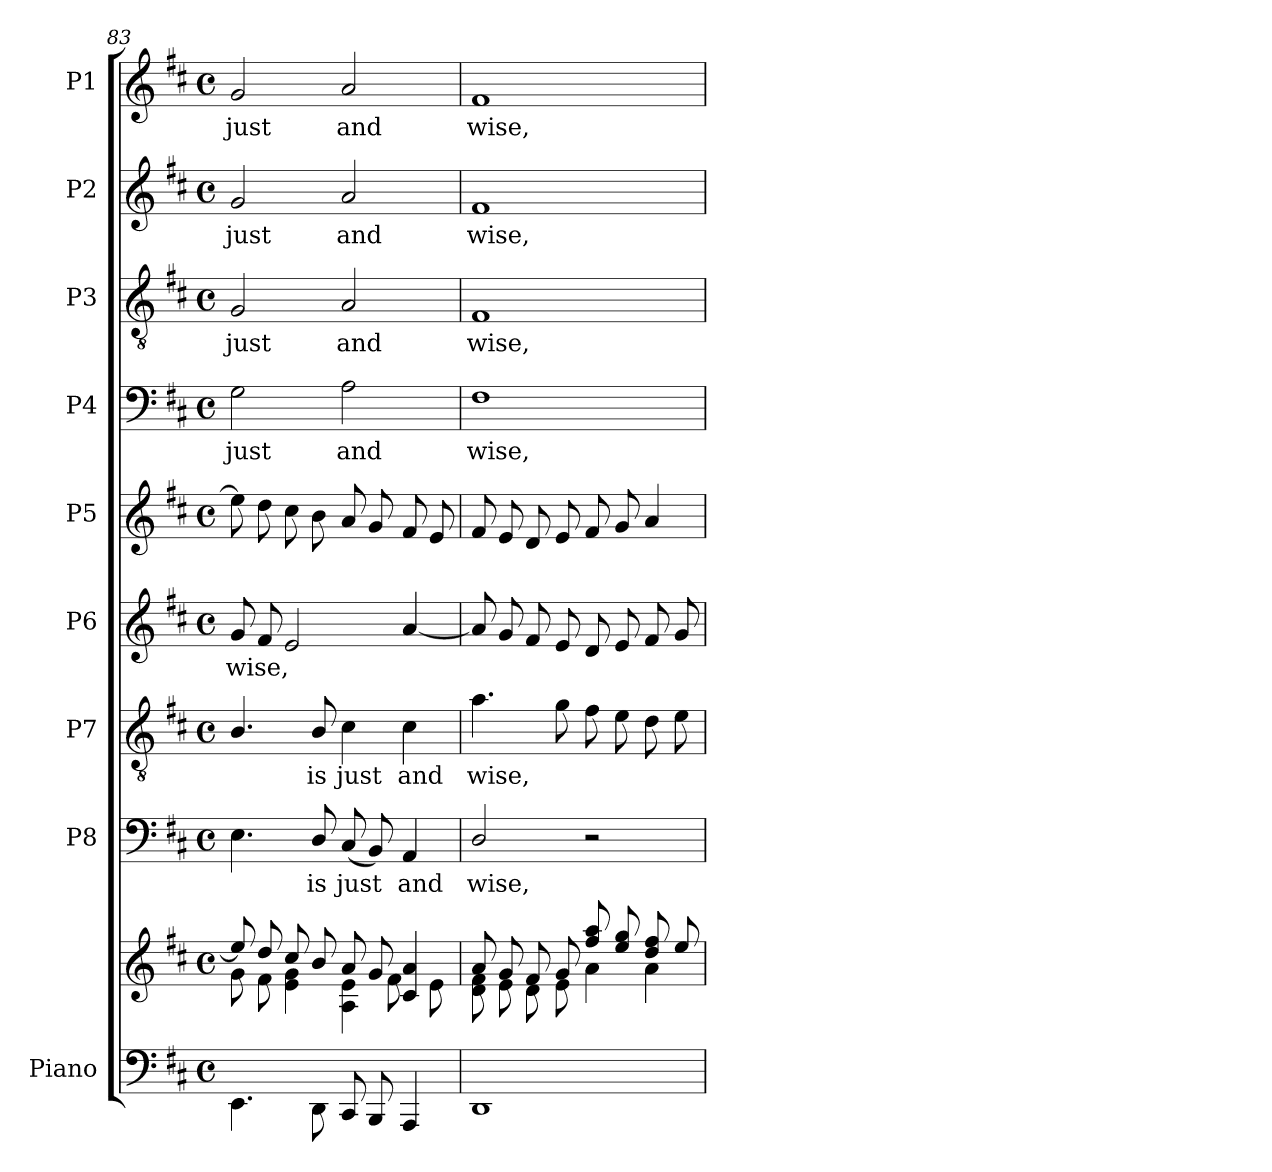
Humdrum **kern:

**kern	**kern	**kern	**text	**kern	**text	**kern	**text	**kern	**text	**kern	**text	**kern	**text	**kern	**text	**kern	**text
*part9	*part9	*part8	*part8	*part7	*part7	*part6	*part6	*part5	*part5	*part4	*part4	*part3	*part3	*part2	*part2	*part1	*part1
*staff10	*staff9	*staff8	*staff8	*staff7	*staff7	*staff6	*staff6	*staff5	*staff5	*staff4	*staff4	*staff3	*staff3	*staff2	*staff2	*staff1	*staff1
*I"Piano	*	*I"P8	*	*I"P7	*	*I"P6	*	*I"P5	*	*I"P4	*	*I"P3	*	*I"P2	*	*I"P1	*
*clefF4	*clefG2	*clefF4	*	*clefGv2	*	*clefG2	*	*clefG2	*	*clefF4	*	*clefGv2	*	*clefG2	*	*clefG2	*
*	*	*	*	*ITrd7c12	*	*	*	*	*	*	*	*ITrd7c12	*	*	*	*	*
*k[f#c#]	*k[f#c#]	*k[f#c#]	*	*k[f#c#]	*	*k[f#c#]	*	*k[f#c#]	*	*k[f#c#]	*	*k[f#c#]	*	*k[f#c#]	*	*k[f#c#]	*
*D:	*D:	*D:	*	*D:	*	*D:	*	*D:	*	*D:	*	*D:	*	*D:	*	*D:	*
*M4/4	*M4/4	*M4/4	*	*M4/4	*	*M4/4	*	*M4/4	*	*M4/4	*	*M4/4	*	*M4/4	*	*M4/4	*
*met(c)	*met(c)	*met(c)	*	*met(c)	*	*met(c)	*	*met(c)	*	*met(c)	*	*met(c)	*	*met(c)	*	*met(c)	*
=83	=83	=83	=83	=83	=83	=83	=83	=83	=83	=83	=83	=83	=83	=83	=83	=83	=83
*	*^	*	*	*	*	*	*	*	*	*	*	*	*	*	*	*	*
!	!	!	!	!LO:LY:b:color=#000000	!	!	!	!	!	!	!	!	!	!	!	!	!	!
!	!	!	!	!	!	!LO:LY:b:color=#000000	!	!	!	!	!	!	!	!	!	!	!	!
!	!	!	!	!	!	!	!	!LO:LY:b:color=#000000	!	!	!	!	!	!	!	!	!	!
!	!	!	!	!	!	!	!	!	!	!LO:LY:b:color=#000000	!	!	!	!	!	!	!	!
!	!	!	!	!	!	!	!	!	!	!	!	!LO:LY:b:color=#000000	!	!	!	!	!	!
!	!	!	!	!	!	!	!	!	!	!	!	!	!	!LO:LY:b:color=#000000	!	!	!	!
!	!	!	!	!	!	!	!	!	!	!	!	!	!	!	!	!LO:LY:b:color=#000000	!	!
!	!	!	!	!	!	!	!	!	!	!	!	!	!	!	!	!	!	!LO:LY:b:color=#000000
4.EEi\	8eei/]	8gi\	4.Ei\	.	4.BBi/	.	8gi/	wise,	8eei\]	.	2Gi\	just	2GGi/	just	2gi/	just	2gi/	just
!	!	!	!	!	!	!	!	!LO:LY:b:color=#000000	!	!	!	!	!	!	!	!	!	!
!	!	!	!	!	!	!	!	!	!	!LO:LY:b:color=#000000	!	!	!	!	!	!	!	!
.	8ddi/	8f#i\	.	.	.	.	8f#i/	.	8ddi\	.	.	.	.	.	.	.	.	.
!	!	!	!	!	!	!	!	!LO:LY:b:color=#000000	!	!	!	!	!	!	!	!	!	!
!	!	!	!	!	!	!	!	!	!	!LO:LY:b:color=#000000	!	!	!	!	!	!	!	!
.	8cc#i/	4ei\ 4gi	.	.	.	.	2ei/	.	8cc#i\	.	.	.	.	.	.	.	.	.
!	!	!	!	!LO:LY:b:color=#000000	!	!	!	!	!	!	!	!	!	!	!	!	!	!
!	!	!	!	!	!	!LO:LY:b:color=#000000	!	!	!	!	!	!	!	!	!	!	!	!
!	!	!	!	!	!	!	!	!	!	!LO:LY:b:color=#000000	!	!	!	!	!	!	!	!
8DDi\	8bi/	.	8Di/	is	8BBi/	is	.	.	8bi\	.	.	.	.	.	.	.	.	.
!	!	!	!	!LO:LY:b:color=#000000	!	!	!	!	!	!	!	!	!	!	!	!	!	!
!	!	!	!	!	!	!LO:LY:b:color=#000000	!	!	!	!	!	!	!	!	!	!	!	!
!	!	!	!	!	!	!	!	!	!	!LO:LY:b:color=#000000	!	!	!	!	!	!	!	!
!	!	!	!	!	!	!	!	!	!	!	!	!LO:LY:b:color=#000000	!	!	!	!	!	!
!	!	!	!	!	!	!	!	!	!	!	!	!	!	!LO:LY:b:color=#000000	!	!	!	!
!	!	!	!	!	!	!	!	!	!	!	!	!	!	!	!	!LO:LY:b:color=#000000	!	!
!	!	!	!	!	!	!	!	!	!	!	!	!	!	!	!	!	!	!LO:LY:b:color=#000000
8CC#i/	8ai/	4Ai\ 4ei	(8C#i/	just	4C#i\	just	.	.	8ai/	.	2Ai\	and	2AAi/	and	2ai/	and	2ai/	and
!	!	!	!	!	!	!	!	!	!	!LO:LY:b:color=#000000	!	!	!	!	!	!	!	!
8BBBi/	8gi/	.	8BBi/)	.	.	.	.	.	8gi/	.	.	.	.	.	.	.	.	.
!	!	!	!	!LO:LY:b:color=#000000	!	!	!	!	!	!	!	!	!	!	!	!	!	!
!	!	!	!	!	!	!LO:LY:b:color=#000000	!	!	!	!	!	!	!	!	!	!	!	!
!	!	!	!	!	!	!	!	!LO:LY:b:color=#000000	!	!	!	!	!	!	!	!	!	!
!	!	!	!	!	!	!	!	!	!	!LO:LY:b:color=#000000	!	!	!	!	!	!	!	!
4AAAi/	4c#i/ 4ai	8f#i\	4AAi/	and	4C#i\	and	[4ai/	.	8f#i/	.	.	.	.	.	.	.	.	.
!	!	!	!	!	!	!	!	!	!	!LO:LY:b:color=#000000	!	!	!	!	!	!	!	!
.	.	8ei\	.	.	.	.	.	.	8ei/	.	.	.	.	.	.	.	.	.
=84	=84	=84	=84	=84	=84	=84	=84	=84	=84	=84	=84	=84	=84	=84	=84	=84	=84	=84
!	!	!	!	!LO:LY:b:color=#000000	!	!	!	!	!	!	!	!	!	!	!	!	!	!
!	!	!	!	!	!	!LO:LY:b:color=#000000	!	!	!	!	!	!	!	!	!	!	!	!
!	!	!	!	!	!	!	!	!LO:LY:b:color=#000000	!	!	!	!	!	!	!	!	!	!
!	!	!	!	!	!	!	!	!	!	!LO:LY:b:color=#000000	!	!	!	!	!	!	!	!
!	!	!	!	!	!	!	!	!	!	!	!	!LO:LY:b:color=#000000	!	!	!	!	!	!
!	!	!	!	!	!	!	!	!	!	!	!	!	!	!LO:LY:b:color=#000000	!	!	!	!
!	!	!	!	!	!	!	!	!	!	!	!	!	!	!	!	!LO:LY:b:color=#000000	!	!
!	!	!	!	!	!	!	!	!	!	!	!	!	!	!	!	!	!	!LO:LY:b:color=#000000
1DDi	8ai/	8di\ 8f#i	2Di/	wise,	4.Ai\	wise,	8ai/]	.	8f#i/	.	1F#i	wise,	1FF#i	wise,	1f#i	wise,	1f#i	wise,
!	!	!	!	!	!	!	!	!LO:LY:b:color=#000000	!	!	!	!	!	!	!	!	!	!
!	!	!	!	!	!	!	!	!	!	!LO:LY:b:color=#000000	!	!	!	!	!	!	!	!
.	8gi/	8ei\	.	.	.	.	8gi/	.	8ei/	.	.	.	.	.	.	.	.	.
!	!	!	!	!	!	!	!	!LO:LY:b:color=#000000	!	!	!	!	!	!	!	!	!	!
!	!	!	!	!	!	!	!	!	!	!LO:LY:b:color=#000000	!	!	!	!	!	!	!	!
.	8f#i/	8di\	.	.	.	.	8f#i/	.	8di/	.	.	.	.	.	.	.	.	.
!	!	!	!	!	!	!LO:LY:b:color=#000000	!	!	!	!	!	!	!	!	!	!	!	!
!	!	!	!	!	!	!	!	!LO:LY:b:color=#000000	!	!	!	!	!	!	!	!	!	!
!	!	!	!	!	!	!	!	!	!	!LO:LY:b:color=#000000	!	!	!	!	!	!	!	!
.	8gi/	8ei\	.	.	8Gi\	.	8ei/	.	8ei/	.	.	.	.	.	.	.	.	.
!	!	!	!	!	!	!LO:LY:b:color=#000000	!	!	!	!	!	!	!	!	!	!	!	!
!	!	!	!	!	!	!	!	!LO:LY:b:color=#000000	!	!	!	!	!	!	!	!	!	!
!	!	!	!	!	!	!	!	!	!	!LO:LY:b:color=#000000	!	!	!	!	!	!	!	!
.	8ff#i/ 8aai	4ai\	2r	.	8F#i\	.	8di/	.	8f#i/	.	.	.	.	.	.	.	.	.
!	!	!	!	!	!	!LO:LY:b:color=#000000	!	!	!	!	!	!	!	!	!	!	!	!
!	!	!	!	!	!	!	!	!LO:LY:b:color=#000000	!	!	!	!	!	!	!	!	!	!
!	!	!	!	!	!	!	!	!	!	!LO:LY:b:color=#000000	!	!	!	!	!	!	!	!
.	8eei/ 8ggi	.	.	.	8Ei\	.	8ei/	.	8gi/	.	.	.	.	.	.	.	.	.
!	!	!	!	!	!	!LO:LY:b:color=#000000	!	!	!	!	!	!	!	!	!	!	!	!
!	!	!	!	!	!	!	!	!LO:LY:b:color=#000000	!	!	!	!	!	!	!	!	!	!
!	!	!	!	!	!	!	!	!	!	!LO:LY:b:color=#000000	!	!	!	!	!	!	!	!
.	8ddi/ 8ff#i	4ai\	.	.	8Di\	.	8f#i/	.	4ai/	.	.	.	.	.	.	.	.	.
!	!	!	!	!	!	!LO:LY:b:color=#000000	!	!	!	!	!	!	!	!	!	!	!	!
!	!	!	!	!	!	!	!	!LO:LY:b:color=#000000	!	!	!	!	!	!	!	!	!	!
.	8eei/	.	.	.	8Ei\	.	8gi/	.	.	.	.	.	.	.	.	.	.	.
*	*v	*v	*	*	*	*	*	*	*	*	*	*	*	*	*	*	*	*
=	=	=	=	=	=	=	=	=	=	=	=	=	=	=	=	=	=
*-	*-	*-	*-	*-	*-	*-	*-	*-	*-	*-	*-	*-	*-	*-	*-	*-	*-
